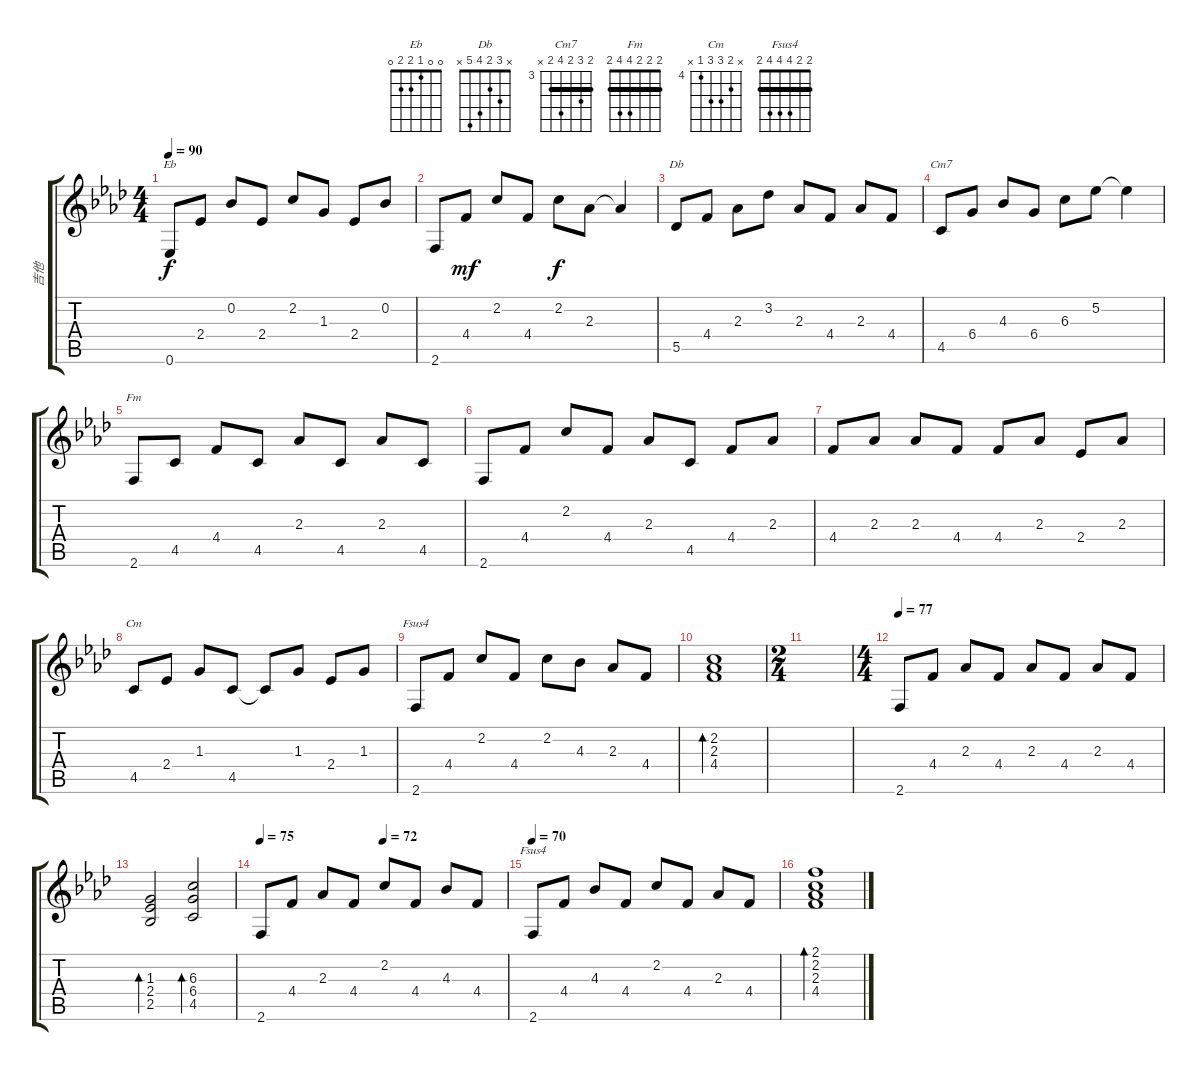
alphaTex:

\track ("吉他" "吉他") {instrument acousticguitarsteel}
\staff {score tabs}
\tuning (Eb4 Bb3 Gb3 Db3 Ab2 Eb2) {hide}
\chord ("Eb" 0 0 1 2 2 0)
\chord ("Db" x 3 2 4 5 x)
\chord ("Cm7" 4 5 4 6 4 x) {firstfret 3 barre 4}
\chord ("Fm" 2 2 2 4 4 2) {barre 2}
\chord ("Cm" x 5 6 6 4 x) {firstfret 4}
\chord ("Fsus4" x 2 4 4 x 2) {barre 2}
\chord ("Fsus4" 2 2 4 4 4 2) {barre 2}
\ts (4 4)
\tempo 90
\clef g2
\ks ab
0.6.8{ch "Eb" dy f} 2.4.8 0.2.8 2.4.8 2.2.8 1.3.8 2.4.8 0.2.8 |
2.6.8 4.4.8{dy mf} 2.2.8 4.4.8 2.2.8{dy f} 2.3.8 2.3{t}.4 |
5.5.8{ch "Db"} 4.4.8 2.3.8 3.2.8 2.3.8 4.4.8 2.3.8 4.4.8 |
4.5.8{ch "Cm7"} 6.4.8 4.3.8 6.4.8 6.3.8 5.2.8 5.2{t}.4 |
2.6.8{ch "Fm"} 4.5.8 4.4.8 4.5.8 2.3.8 4.5.8 2.3.8 4.5.8 |
2.6.8 4.4.8 2.2.8 4.4.8 2.3.8 4.5.8 4.4.8 2.3.8 |
4.4.8 2.3.8 2.3.8 4.4.8 4.4.8 2.3.8 2.4.8 2.3.8 |
4.5.8{ch "Cm"} 2.4.8 1.3.8 4.5.8 4.5{t}.8 1.3.8 2.4.8 1.3.8 |
2.6.8{ch "Fsus4"} 4.4.8 2.2.8 4.4.8 2.2.8 4.3.8 2.3.8 4.4.8 |
(2.2 2.3 4.4).1{bd 240} |
\ts (2 4)
|
\ts (4 4)
\tempo 77
2.6.8{volume 11} 4.4.8 2.3.8 4.4.8 2.3.8 4.4.8 2.3.8 4.4.8 |
(1.3 2.4 2.5).2{bd 240} (6.3 6.4 4.5).2{bd 240} |
\tempo 75
\tempo (72 0.5)
2.6.8 4.4.8 2.3.8 4.4.8 2.2.8 4.4.8 4.3.8 4.4.8 |
\tempo 70
2.6.8{ch "Fsus4"} 4.4.8 4.3.8 4.4.8 2.2.8 4.4.8 2.3.8 4.4.8 |
(2.1 2.2 2.3 4.4).1{bd 480}
